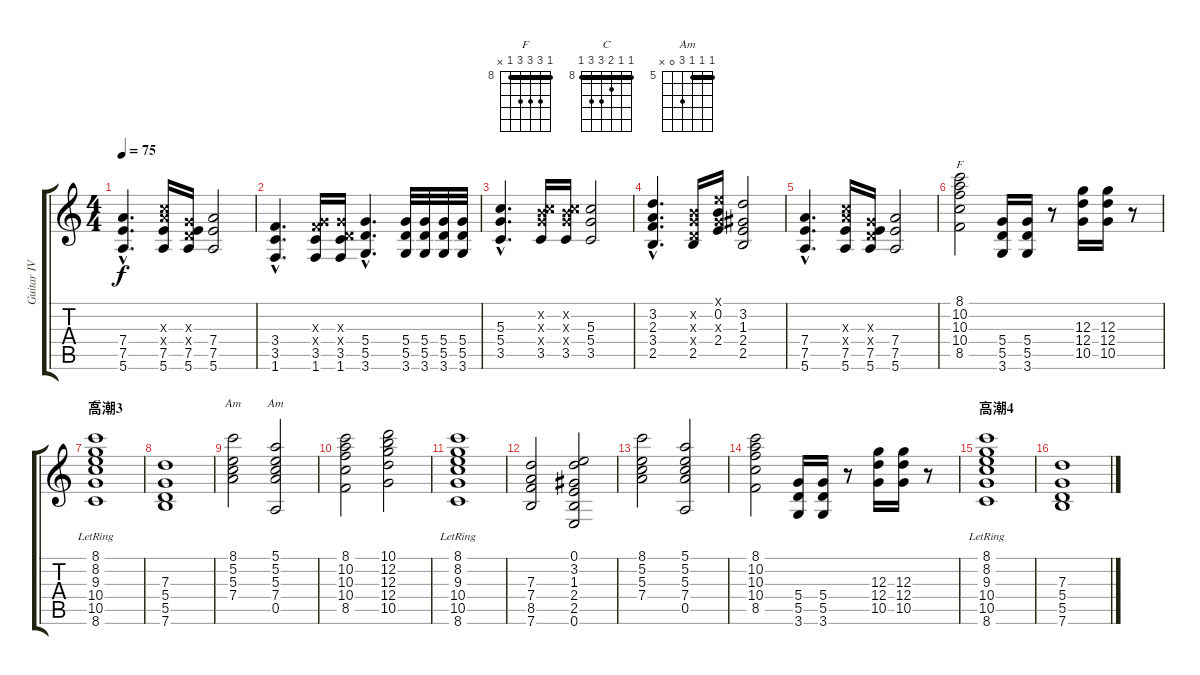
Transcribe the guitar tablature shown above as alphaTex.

\track ("Guitar IV" "Guitar IV") {instrument distortionguitar}
\staff {score tabs}
\tuning (E4 B3 G3 D3 A2 E2) {hide}
\chord ("F" 8 10 10 10 8 x) {firstfret 8 barre 8}
\chord ("C" 8 8 9 10 10 8) {firstfret 8 barre 8}
\chord ("Am" 8 5 5 7 x x) {firstfret 5 barre 5}
\chord ("Am" 5 5 5 7 0 x) {firstfret 5 barre 5}
\ts (4 4)
\tempo 75
\clef g2
\ks c
(7.4{hac} 7.5{hac} 5.6{hac}).4{d dy f} (5.3{x} 7.4{x} 7.5 5.6).16 (0.3{x} 0.4{x} 7.5 5.6).16 (7.4 7.5 5.6).2 |
(3.4{hac} 3.5{hac} 1.6{hac}).4{d} (0.3{x} 3.4{x} 3.5 1.6).16 (0.3{x} 0.4{x} 3.5 1.6).16 (5.4{hac} 5.5{hac} 3.6{hac}).4{d} (5.4 5.5 3.6).32 (5.4 5.5 3.6).32 (5.4 5.5 3.6).32 (5.4 5.5 3.6).32 |
(5.3{hac} 5.4{hac} 3.5{hac}).4{d} (0.2{x} 5.3{x} 5.4{x} 3.5).16 (0.2{x} 5.3{x} 5.4{x} 3.5).16 (5.3 5.4 3.5).2 |
(3.2{hac} 2.3{hac} 3.4{hac} 2.5{hac}).4{d} (0.2{x} 0.3{x} 0.4{x} 2.5).16 (0.1{x} 0.2 0.3{x} 2.4).16 (3.2 1.3 2.4 2.5).2 |
(7.4{hac} 7.5{hac} 5.6{hac}).4{d} (5.3{x} 7.4{x} 7.5 5.6).16 (0.3{x} 0.4{x} 7.5 5.6).16 (7.4 7.5 5.6).2 |
(8.1 10.2 10.3 10.4 8.5).2{ch "F"} (5.4 5.5 3.6).16 (5.4 5.5 3.6).16 r.8 (12.3 12.4 10.5).16 (12.3 12.4 10.5).16 r.8 |
\section ("" "高潮3")
(8.1{lr} 8.2 9.3 10.4 10.5 8.6).1{ch "C" volume 9 balance 5} |
(7.3 5.4 5.5 7.6).1 |
(8.1 5.2 5.3 7.4).2{ch "Am"} (5.1 5.2 5.3 7.4 0.5).2{ch "Am"} |
(8.1 10.2 10.3 10.4 8.5).2 (10.1 12.2 12.3 12.4 10.5).2 |
(8.1{lr} 8.2 9.3 10.4 10.5 8.6).1 |
(7.3 7.4 8.5 7.6).2 (0.1 3.2 1.3 2.4 2.5 0.6).2 |
(8.1 5.2 5.3 7.4).2 (5.1 5.2 5.3 7.4 0.5).2 |
(8.1 10.2 10.3 10.4 8.5).2 (5.4 5.5 3.6).16 (5.4 5.5 3.6).16 r.8 (12.3 12.4 10.5).16 (12.3 12.4 10.5).16 r.8 |
\section ("" "高潮4")
(8.1{lr} 8.2 9.3 10.4 10.5 8.6).1{volume 8 balance 5} |
(7.3 5.4 5.5 7.6).1
